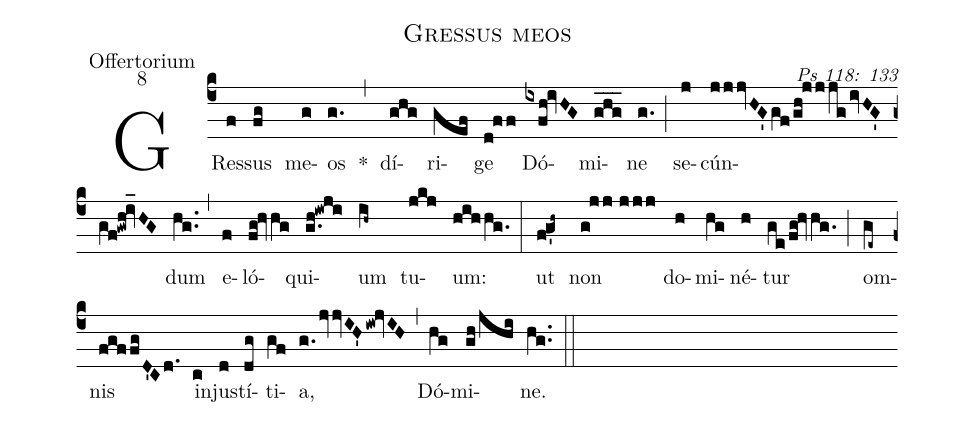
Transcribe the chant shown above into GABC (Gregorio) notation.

name: Gressus meos;
office-part: Offertorium;
mode: 8;
commentary: Ps 118: 133;
%%
(c4) GRes(f)sus(fg) me(g)os(g.) *(,) dí(ghg)ri(gef)ge(d!ff) Dó(ixfh!ivHG)mi(ghg___)ne(g.) (;) se(j)cún(jjjvHG'gf/gh!jjjgivHG'gf!gwh!iv_HG)dum(hg..) (,) e(f)ló(fg!hvhg)qui(g.h!iwji)um(ih~) tu(jkj)um:(hihhg.) (:)
ut(f!g'h~) non(g!jj//jjj) do(h)mi(hg)né(h)tur(ge/fg!hvhg.) (;) om(ge~)nis(fgf/fgD'Cd.) in(c)jus(d)tí(dg)ti(gf)a,(g./jvvIH'iw!jvIH) (,) Dó(hg)mi(gh/jhi)ne.(hg..) (::)
